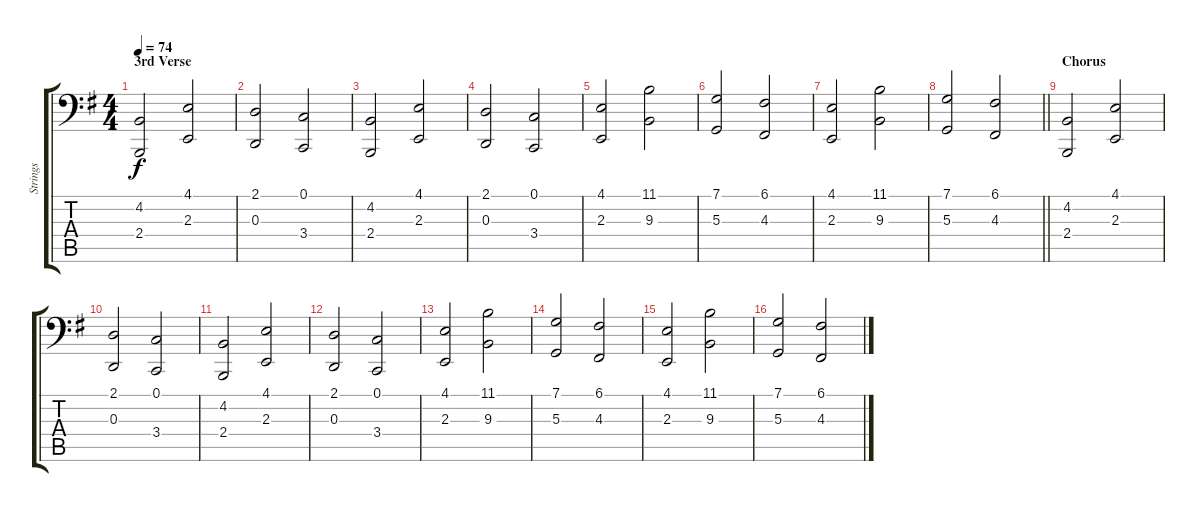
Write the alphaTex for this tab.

\track ("Strings" "Strings") {instrument stringensemble1}
\staff {score tabs}
\tuning (C3 G2 D2 A1 E1 B0) {hide}
\ts (4 4)
\section ("" "3rd Verse")
\tempo 74
\clef f4
\ks eminor
(4.2 2.4).2{dy f} (4.1 2.3).2 |
(2.1 0.3).2 (0.1 3.4).2 |
(4.2 2.4).2 (4.1 2.3).2 |
(2.1 0.3).2 (0.1 3.4).2 |
(4.1 2.3).2 (11.1 9.3).2 |
(7.1 5.3).2 (6.1 4.3).2 |
(4.1 2.3).2 (11.1 9.3).2 |
\barLineRight lightlight
(7.1 5.3).2 (6.1 4.3).2 |
\section ("" "Chorus")
(4.2 2.4).2 (4.1 2.3).2 |
(2.1 0.3).2 (0.1 3.4).2 |
(4.2 2.4).2 (4.1 2.3).2 |
(2.1 0.3).2 (0.1 3.4).2 |
(4.1 2.3).2 (11.1 9.3).2 |
(7.1 5.3).2 (6.1 4.3).2 |
(4.1 2.3).2 (11.1 9.3).2 |
(7.1 5.3).2 (6.1 4.3).2
